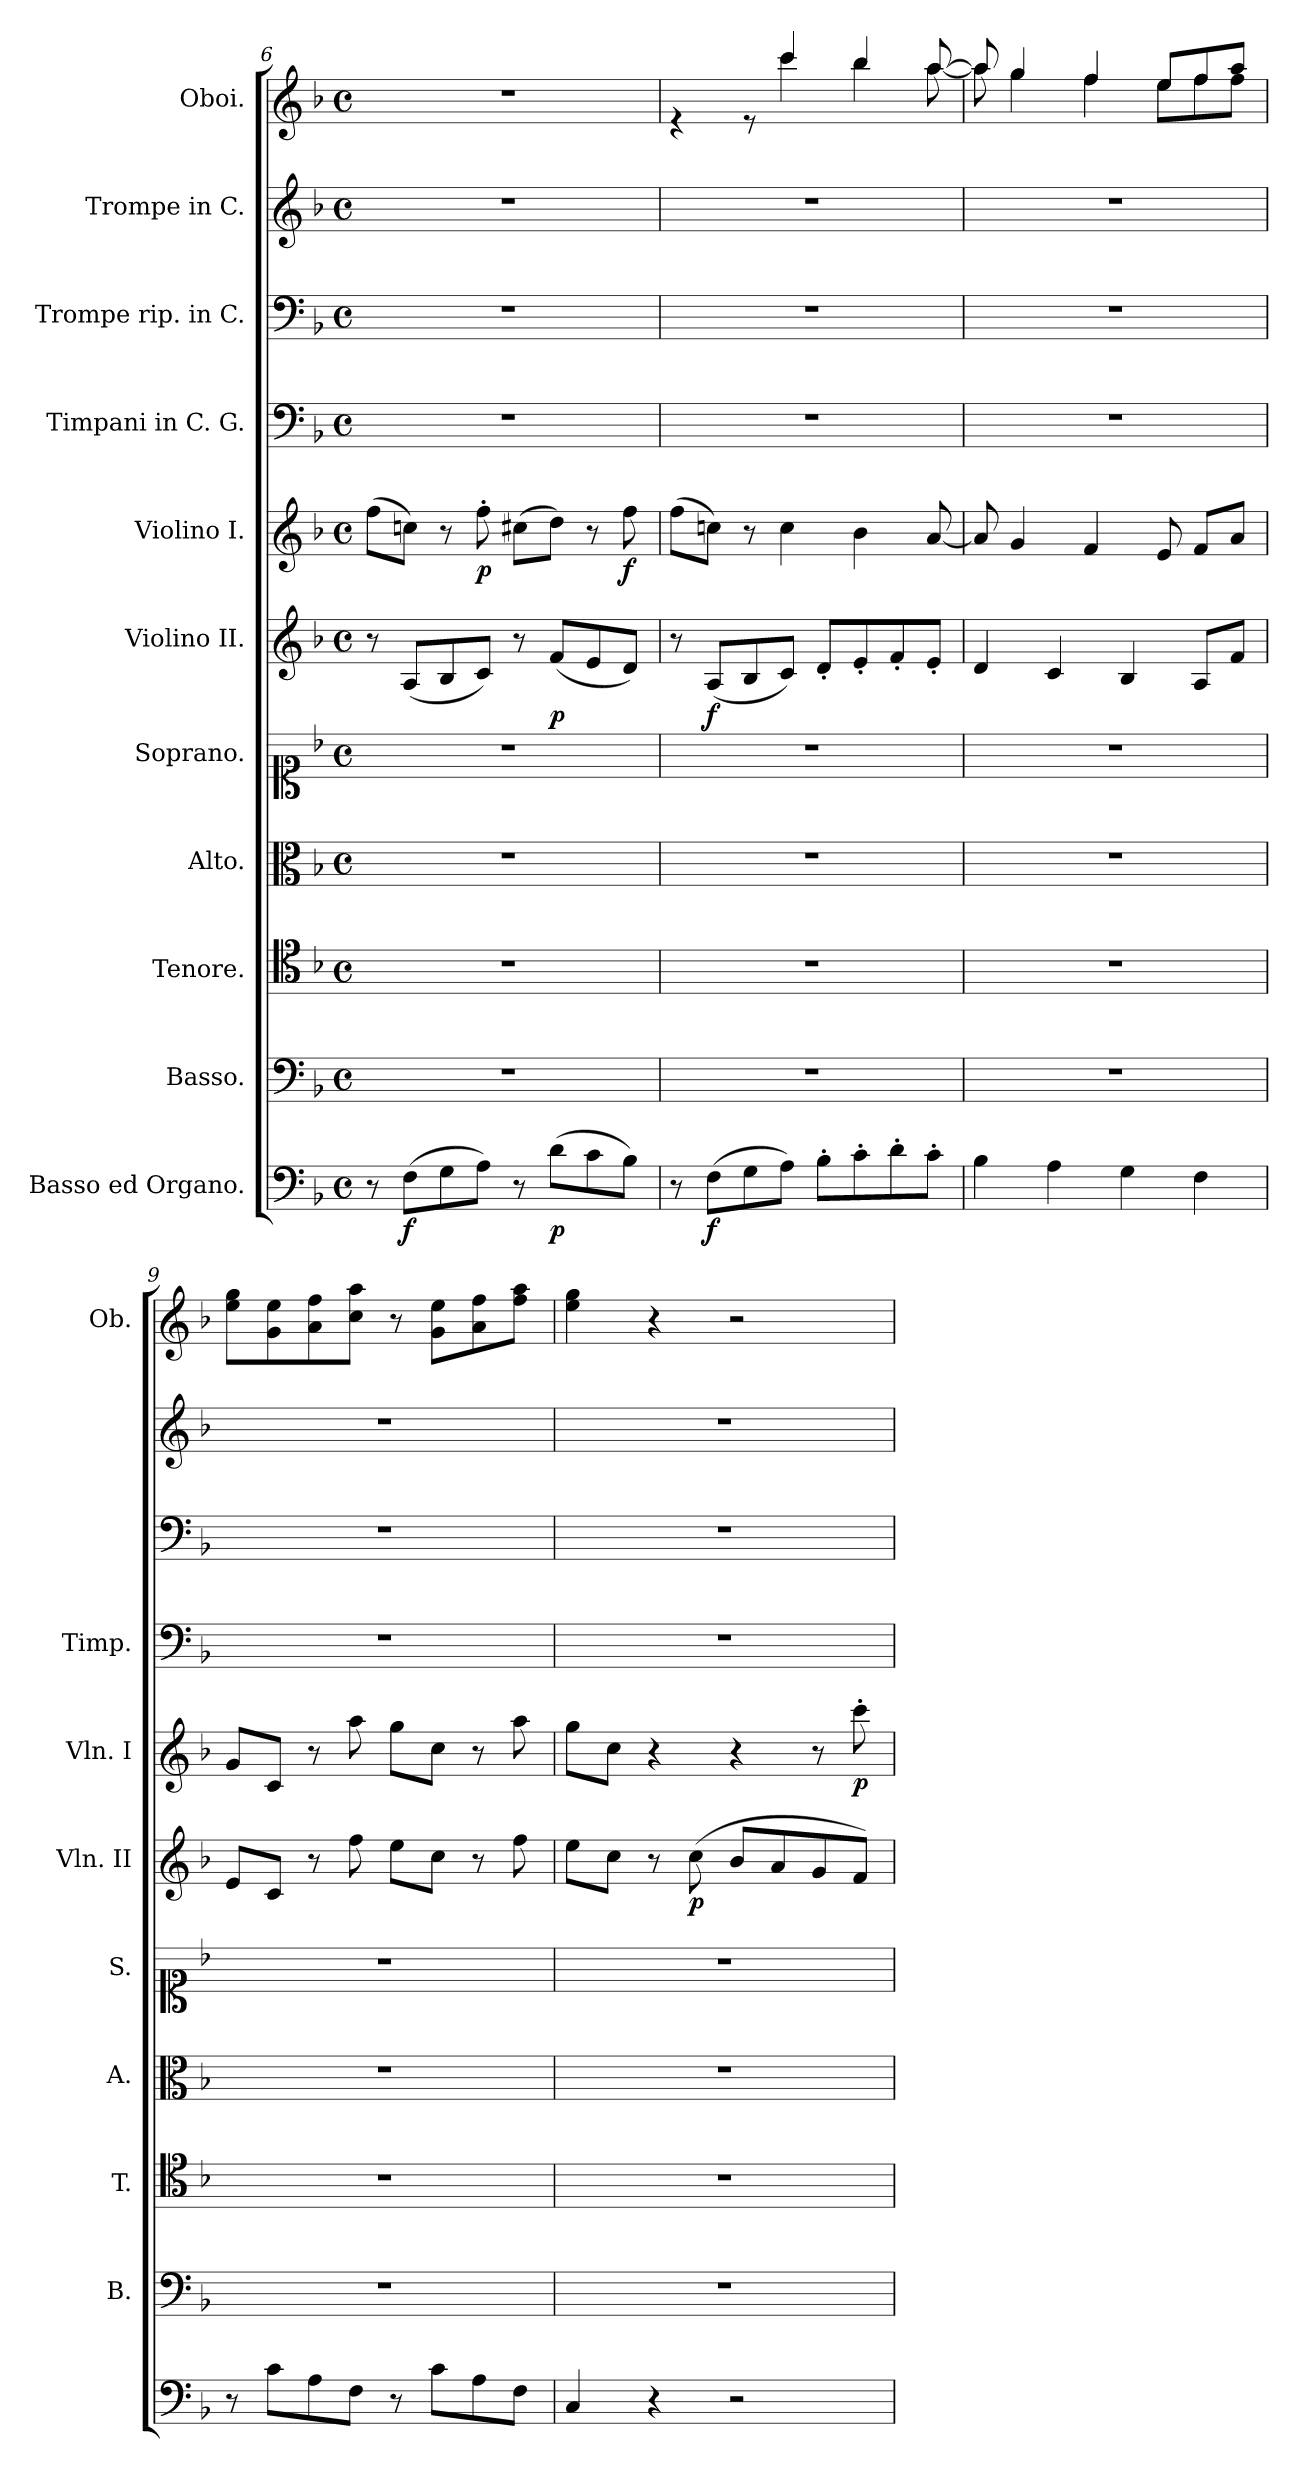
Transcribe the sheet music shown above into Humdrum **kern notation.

**kern	**dynam	**kern	**kern	**kern	**kern	**kern	**dynam	**kern	**dynam	**kern	**kern	**kern	**kern
*part11	*part11	*part10	*part9	*part8	*part7	*part6	*part6	*part5	*part5	*part4	*part3	*part2	*part1
*staff11	*staff11	*staff10	*staff9	*staff8	*staff7	*staff6	*staff6	*staff5	*staff5	*staff4	*staff3	*staff2	*staff1
*I"Basso ed  Organo.	*	*I"Basso.	*I"Tenore.	*I"Alto.	*I"Soprano.	*I"Violino II.	*	*I"Violino I.	*	*I"Timpani in C. G.	*I"Trompe rip. in C.	*I"Trompe in C.	*I"Oboi.
*	*	*I'B.	*I'T.	*I'A.	*I'S.	*I'Vln. II	*	*I'Vln. I	*	*I'Timp.	*	*	*I'Ob.
*clefF4	*	*clefF4	*clefC4	*clefC3	*clefC1	*clefG2	*	*clefG2	*	*clefF4	*clefF4	*clefG2	*clefG2
*k[b-]	*	*k[b-]	*k[b-]	*k[b-]	*k[b-]	*k[b-]	*	*k[b-]	*	*k[b-]	*k[b-]	*k[b-]	*k[b-]
*M4/4	*	*M4/4	*M4/4	*M4/4	*M4/4	*M4/4	*	*M4/4	*	*M4/4	*M4/4	*M4/4	*M4/4
*met(c)	*	*met(c)	*met(c)	*met(c)	*met(c)	*met(c)	*	*met(c)	*	*met(c)	*met(c)	*met(c)	*met(c)
=6	=6	=6	=6	=6	=6	=6	=6	=6	=6	=6	=6	=6	=6
8r	.	1r	1r	1r	1r	8r	.	(>8ff\L	.	1r	1r	1r	1r
!	!LO:DY:b	!	!	!	!	!	!	!	!	!	!	!	!
(>8F\L	f	.	.	.	.	(<8A/L	.	8ccn\J)	.	.	.	.	.
8G\	.	.	.	.	.	8B-/	.	8r	.	.	.	.	.
!	!	!	!	!	!	!	!	!	!LO:DY:b	!	!	!	!
8A\J)	.	.	.	.	.	8c/J)	.	8ff'\	p	.	.	.	.
8r	.	.	.	.	.	8r	.	(>8cc#X\L	.	.	.	.	.
!	!LO:DY:b	!	!	!	!	!	!LO:DY:b	!	!	!	!	!	!
(>8d\L	p	.	.	.	.	(<8f/L	p	8dd\J)	.	.	.	.	.
8c\	.	.	.	.	.	8e/	.	8r	.	.	.	.	.
!	!	!	!	!	!	!	!	!	!LO:DY:b	!	!	!	!
8B-\J)	.	.	.	.	.	8d/J)	.	8ff\	f	.	.	.	.
!!LO:LB:g=z
=7	=7	=7	=7	=7	=7	=7	=7	=7	=7	=7	=7	=7	=7
*	*	*	*	*	*	*	*	*	*	*	*	*	*^
8r	.	1r	1r	1r	1r	8r	.	(>8ff\L	.	1r	1r	1r	4re	4.ryy
!	!LO:DY:b	!	!	!	!	!	!LO:DY:b	!	!	!	!	!	!	!
(>8F\L	f	.	.	.	.	(<8A/L	f	8ccn\J)	.	.	.	.	.	.
8G\	.	.	.	.	.	8B-/	.	8r	.	.	.	.	8re	.
8A\J)	.	.	.	.	.	8c/J)	.	4cc\	.	.	.	.	4ccc/	4ccc\
8B-'\L	.	.	.	.	.	8d'/L	.	.	.	.	.	.	.	.
8c'\	.	.	.	.	.	8e'/	.	4b-\	.	.	.	.	4bb-/	4bb-\
8d'\	.	.	.	.	.	8f'/	.	.	.	.	.	.	.	.
8c'\J	.	.	.	.	.	8e'/J	.	[8a/	.	.	.	.	[8aa/	[8aa\
=8	=8	=8	=8	=8	=8	=8	=8	=8	=8	=8	=8	=8	=8	=8
4B-\	.	1r	1r	1r	1r	4d/	.	8a/]	.	1r	1r	1r	8aa/]	8aa\]
.	.	.	.	.	.	.	.	4g/	.	.	.	.	4gg/	4gg\
4A\	.	.	.	.	.	4c/	.	.	.	.	.	.	.	.
.	.	.	.	.	.	.	.	4f/	.	.	.	.	4ff/	4ff\
4G\	.	.	.	.	.	4B-/	.	.	.	.	.	.	.	.
.	.	.	.	.	.	.	.	8e/	.	.	.	.	8ee/L	8ee\L
4F\	.	.	.	.	.	8A/L	.	8f/L	.	.	.	.	8ff/	8ff\
.	.	.	.	.	.	8f/J	.	8a/J	.	.	.	.	8aa/J	8ff\J
*	*	*	*	*	*	*	*	*	*	*	*	*	*v	*v
=9	=9	=9	=9	=9	=9	=9	=9	=9	=9	=9	=9	=9	=9
8r	.	1r	1r	1r	1r	8e/L	.	8g/L	.	1r	1r	1r	8ee\ 8gg\L
8c\L	.	.	.	.	.	8c/J	.	8c/J	.	.	.	.	8g\ 8ee\
8A\	.	.	.	.	.	8r	.	8r	.	.	.	.	8a\ 8ff\
8F\J	.	.	.	.	.	8ff\	.	8aa\	.	.	.	.	8cc\ 8aa\J
8r	.	.	.	.	.	8ee\L	.	8gg\L	.	.	.	.	8r
8c\L	.	.	.	.	.	8cc\J	.	8cc\J	.	.	.	.	8g\ 8ee\L
8A\	.	.	.	.	.	8r	.	8r	.	.	.	.	8a\ 8ff\
8F\J	.	.	.	.	.	8ff\	.	8aa\	.	.	.	.	8ff\ 8aa\J
=10	=10	=10	=10	=10	=10	=10	=10	=10	=10	=10	=10	=10	=10
4C/	.	1r	1r	1r	1r	8ee\L	.	8gg\L	.	1r	1r	1r	4ee\ 4gg\
.	.	.	.	.	.	8cc\J	.	8cc\J	.	.	.	.	.
4r	.	.	.	.	.	8r	.	4r	.	.	.	.	4r
!	!	!	!	!	!	!	!LO:DY:b	!	!	!	!	!	!
.	.	.	.	.	.	(>8cc\	p	.	.	.	.	.	.
2r	.	.	.	.	.	8b-/L	.	4r	.	.	.	.	2r
.	.	.	.	.	.	8a/	.	.	.	.	.	.	.
.	.	.	.	.	.	8g/	.	8r	.	.	.	.	.
!	!	!	!	!	!	!	!	!	!LO:DY:b	!	!	!	!
.	.	.	.	.	.	8f/J)	.	8ccc'\	p	.	.	.	.
=	=	=	=	=	=	=	=	=	=	=	=	=	=
*-	*-	*-	*-	*-	*-	*-	*-	*-	*-	*-	*-	*-	*-
